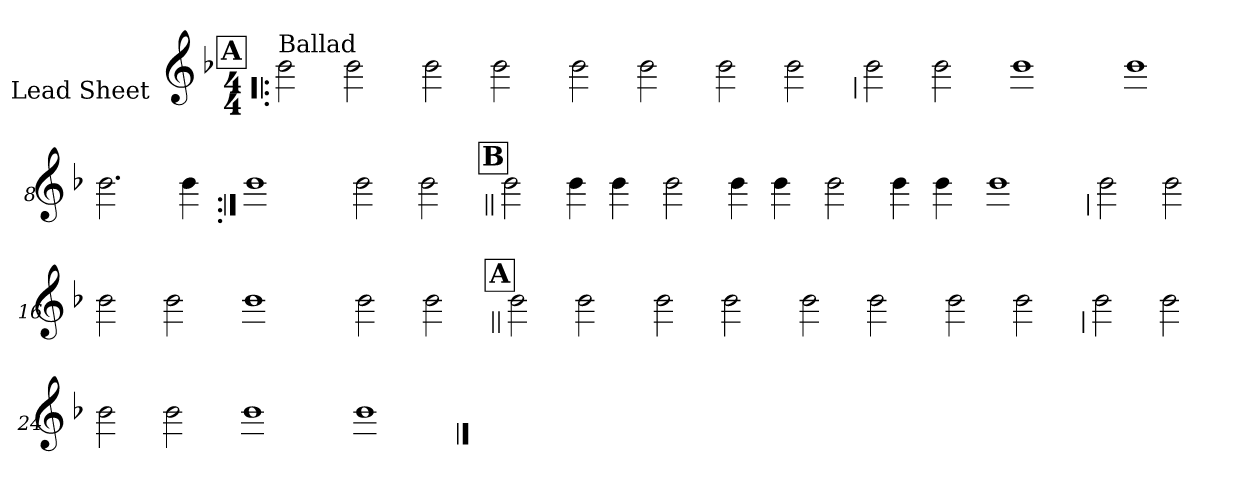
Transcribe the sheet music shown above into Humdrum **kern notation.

**kern
*part1
*staff1
*I"Lead Sheet
*stria0
*clefG2
*k[b-]
*F:
*M4/4
!!LO:REH:place=s1:a:t=A
=1!|:
!LO:TX:a:t=Ballad
2b-
2b-
=2-
2b-
2b-
=3-
2b-
2b-
=4-
2b-
2b-
!!LO:LB:g=z
=5
2b-
2b-
=6-
1b-
=7-
1b-
=8-
2.b-
4b-
!!LO:LB:g=z
=9:|!
1b-
=10-
2b-
2b-
!!LO:LB:g=z
!!LO:REH:place=s1:a:t=B
=11||
2b-
4b-
4b-
=12-
2b-
4b-
4b-
=13-
2b-
4b-
4b-
=14-
1b-
!!LO:LB:g=z
=15
2b-
2b-
=16-
2b-
2b-
=17-
1b-
=18-
2b-
2b-
!!LO:LB:g=z
!!LO:REH:place=s1:a:t=A
=19||
2b-
2b-
=20-
2b-
2b-
=21-
2b-
2b-
=22-
2b-
2b-
!!LO:LB:g=z
=23
2b-
2b-
=24-
2b-
2b-
=25-
1b-
=26-
1b-
==
*-
